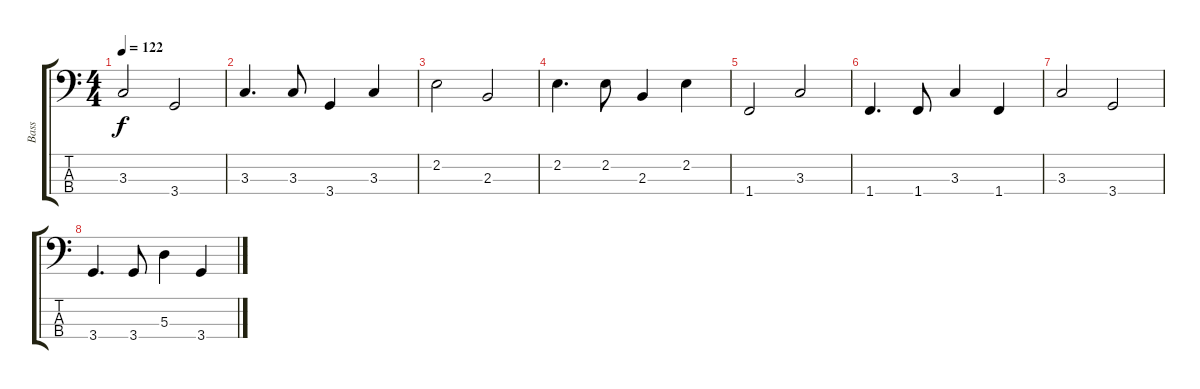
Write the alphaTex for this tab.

\track ("Bass" "Bass") {instrument electricbassfinger}
\staff {score tabs}
\tuning (G2 D2 A1 E1) {hide}
\ts (4 4)
\tempo 122
\clef f4
\ks c
3.3.2{dy f volume 4} 3.4.2 |
3.3.4{d} 3.3.8 3.4.4 3.3.4 |
2.2.2 2.3.2 |
2.2.4{d} 2.2.8 2.3.4 2.2.4 |
1.4.2{volume 2} 3.3.2 |
1.4.4{d} 1.4.8 3.3.4 1.4.4 |
3.3.2 3.4.2 |
3.4.4{d} 3.4.8 5.3.4 3.4.4
